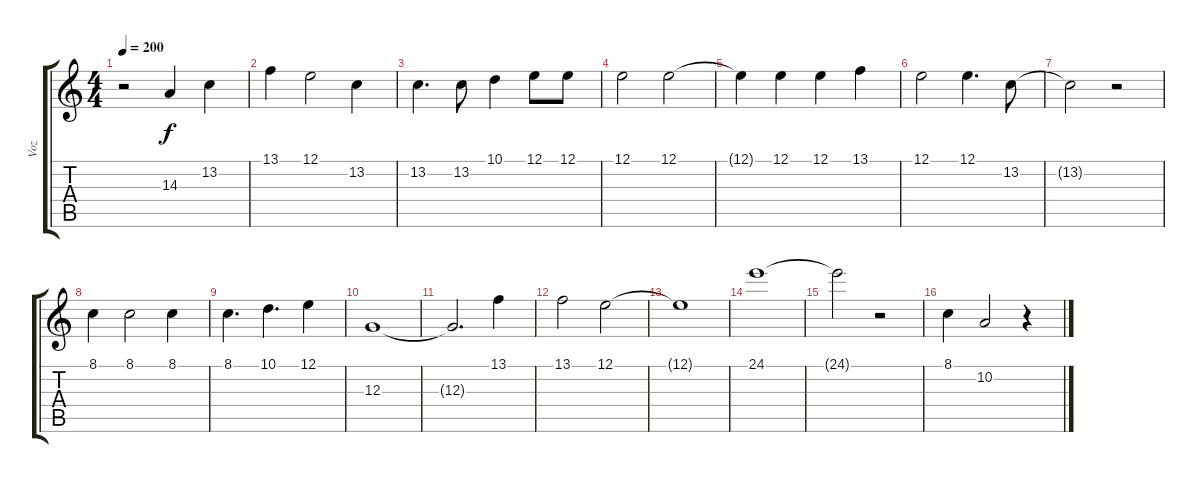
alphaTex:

\track ("Voz" "Voz") {instrument synthbrass1}
\staff {score tabs}
\tuning (E4 B3 G3 D3 A2 E2) {hide}
\ts (4 4)
\tempo 200
\clef g2
\ks c
r.2{dy f} 14.3.4 13.2.4 |
13.1.4 12.1.2 13.2.4 |
13.2.4{d} 13.2.8 10.1.4 12.1.8 12.1.8 |
12.1.2 12.1.2 |
12.1{t}.4 12.1.4 12.1.4 13.1.4 |
12.1.2 12.1.4{d} 13.2.8 |
13.2{t}.2 r.2 |
8.1.4 8.1.2 8.1.4 |
8.1.4{d} 10.1.4{d} 12.1.4 |
12.3.1 |
12.3{t}.2{d} 13.1.4 |
13.1.2 12.1.2 |
12.1{t}.1 |
24.1.1 |
24.1{t}.2 r.2 |
8.1.4 10.2.2 r.4
